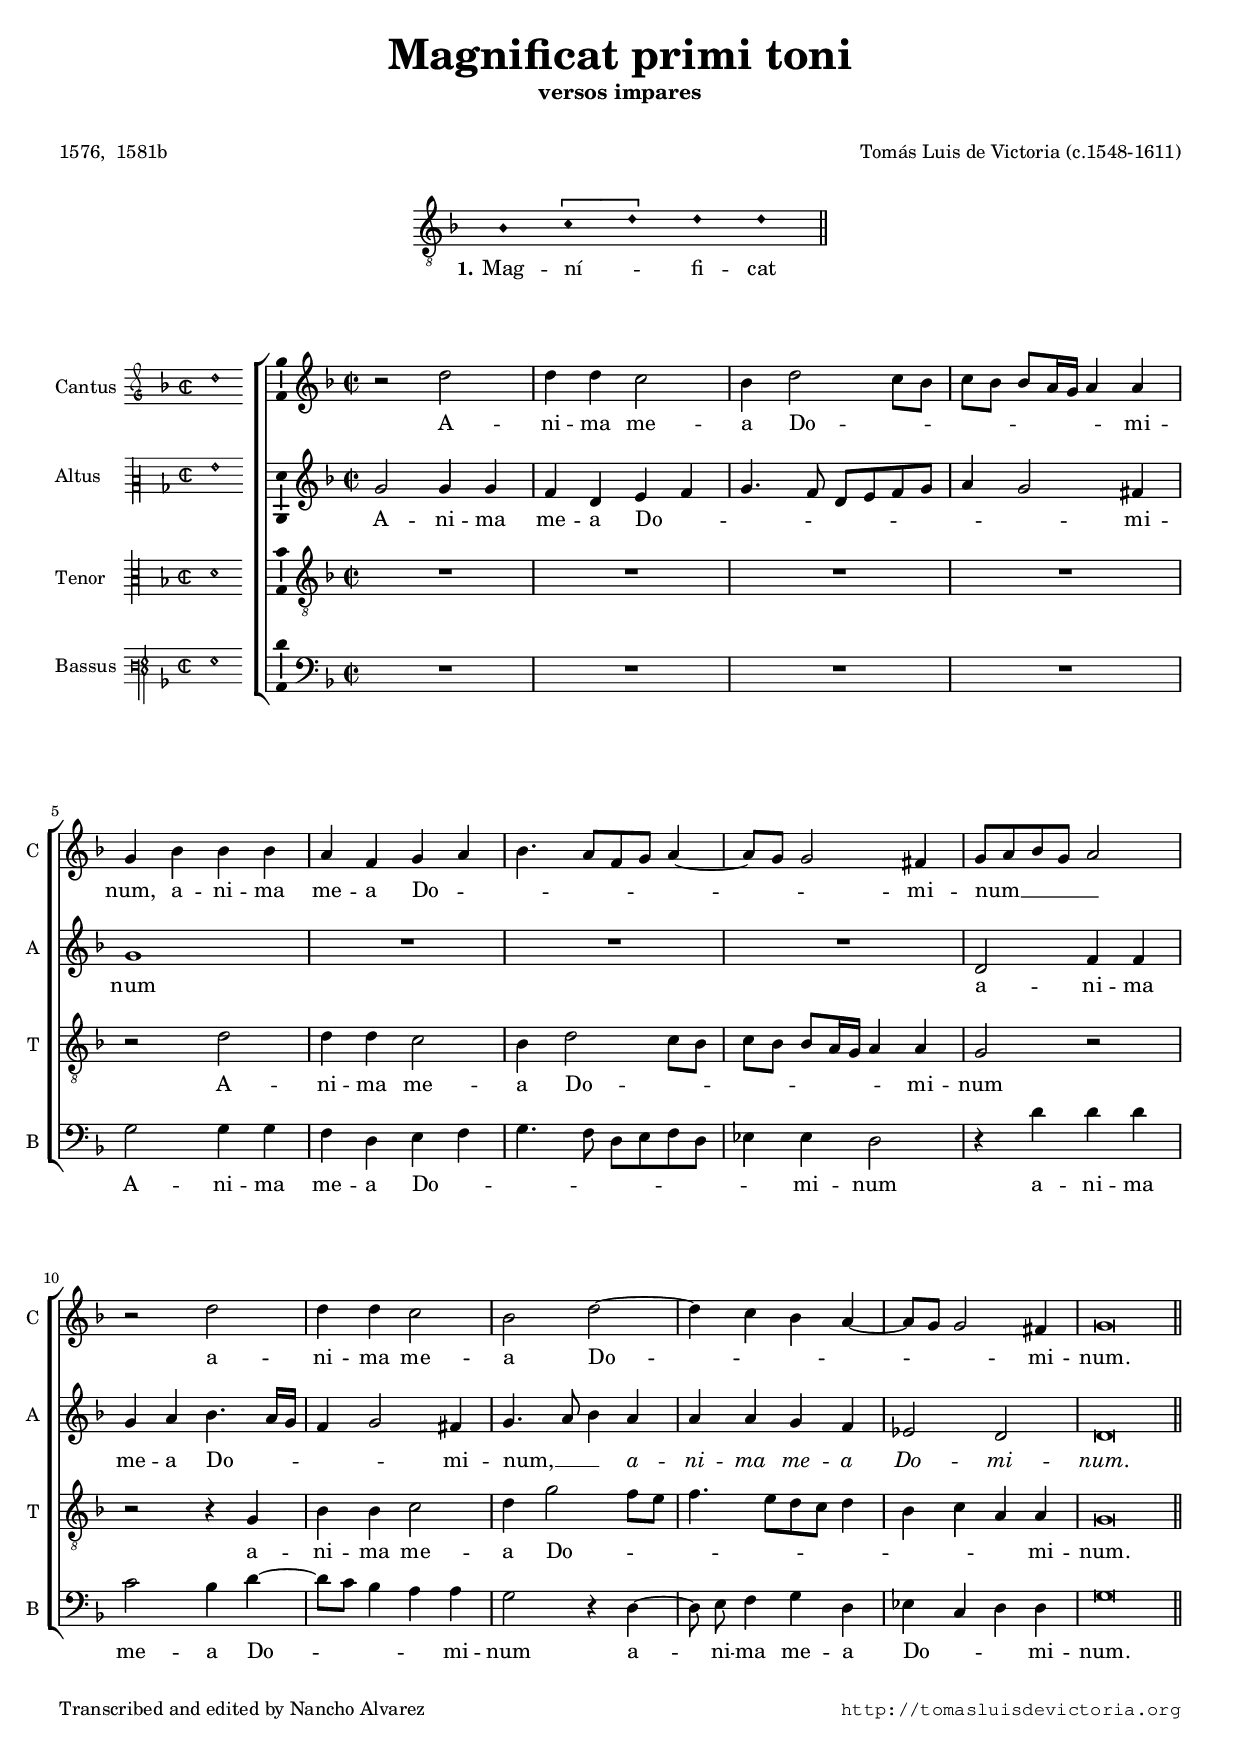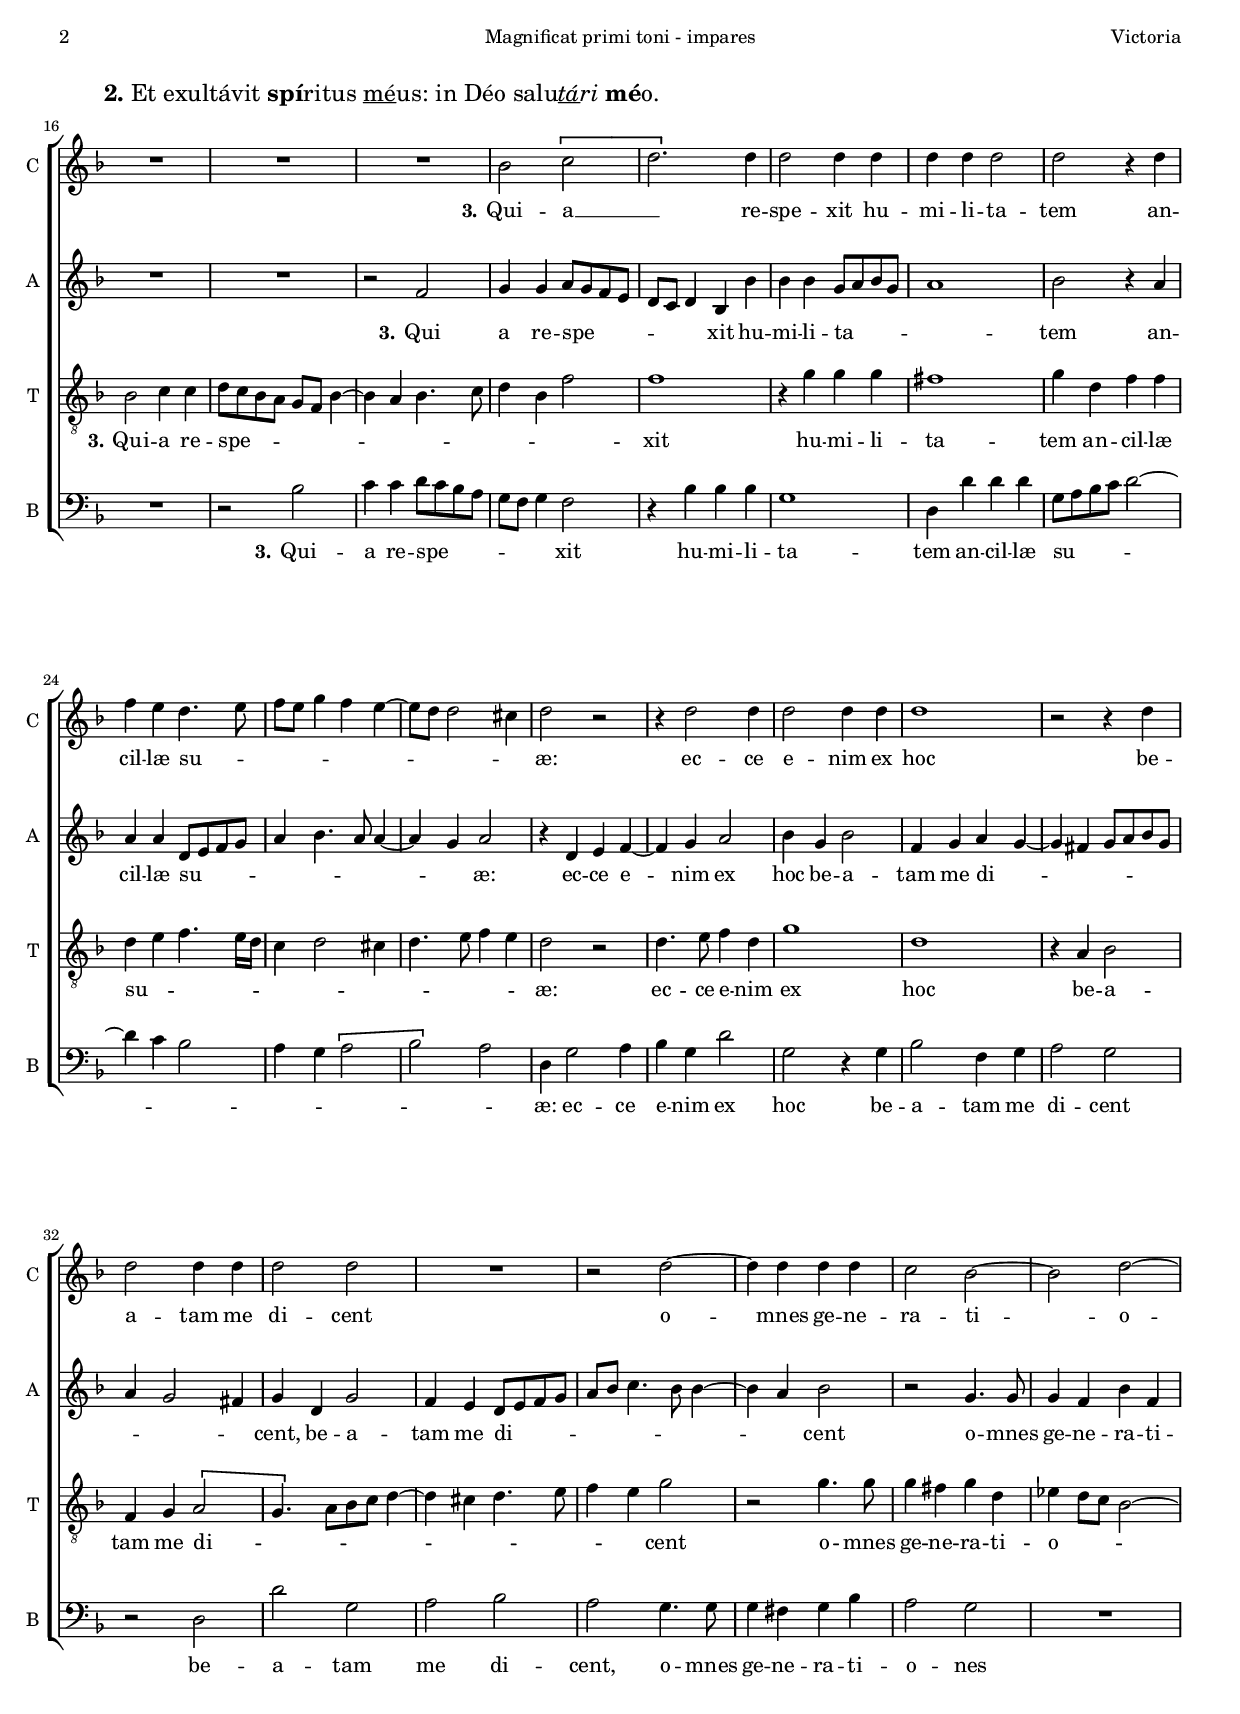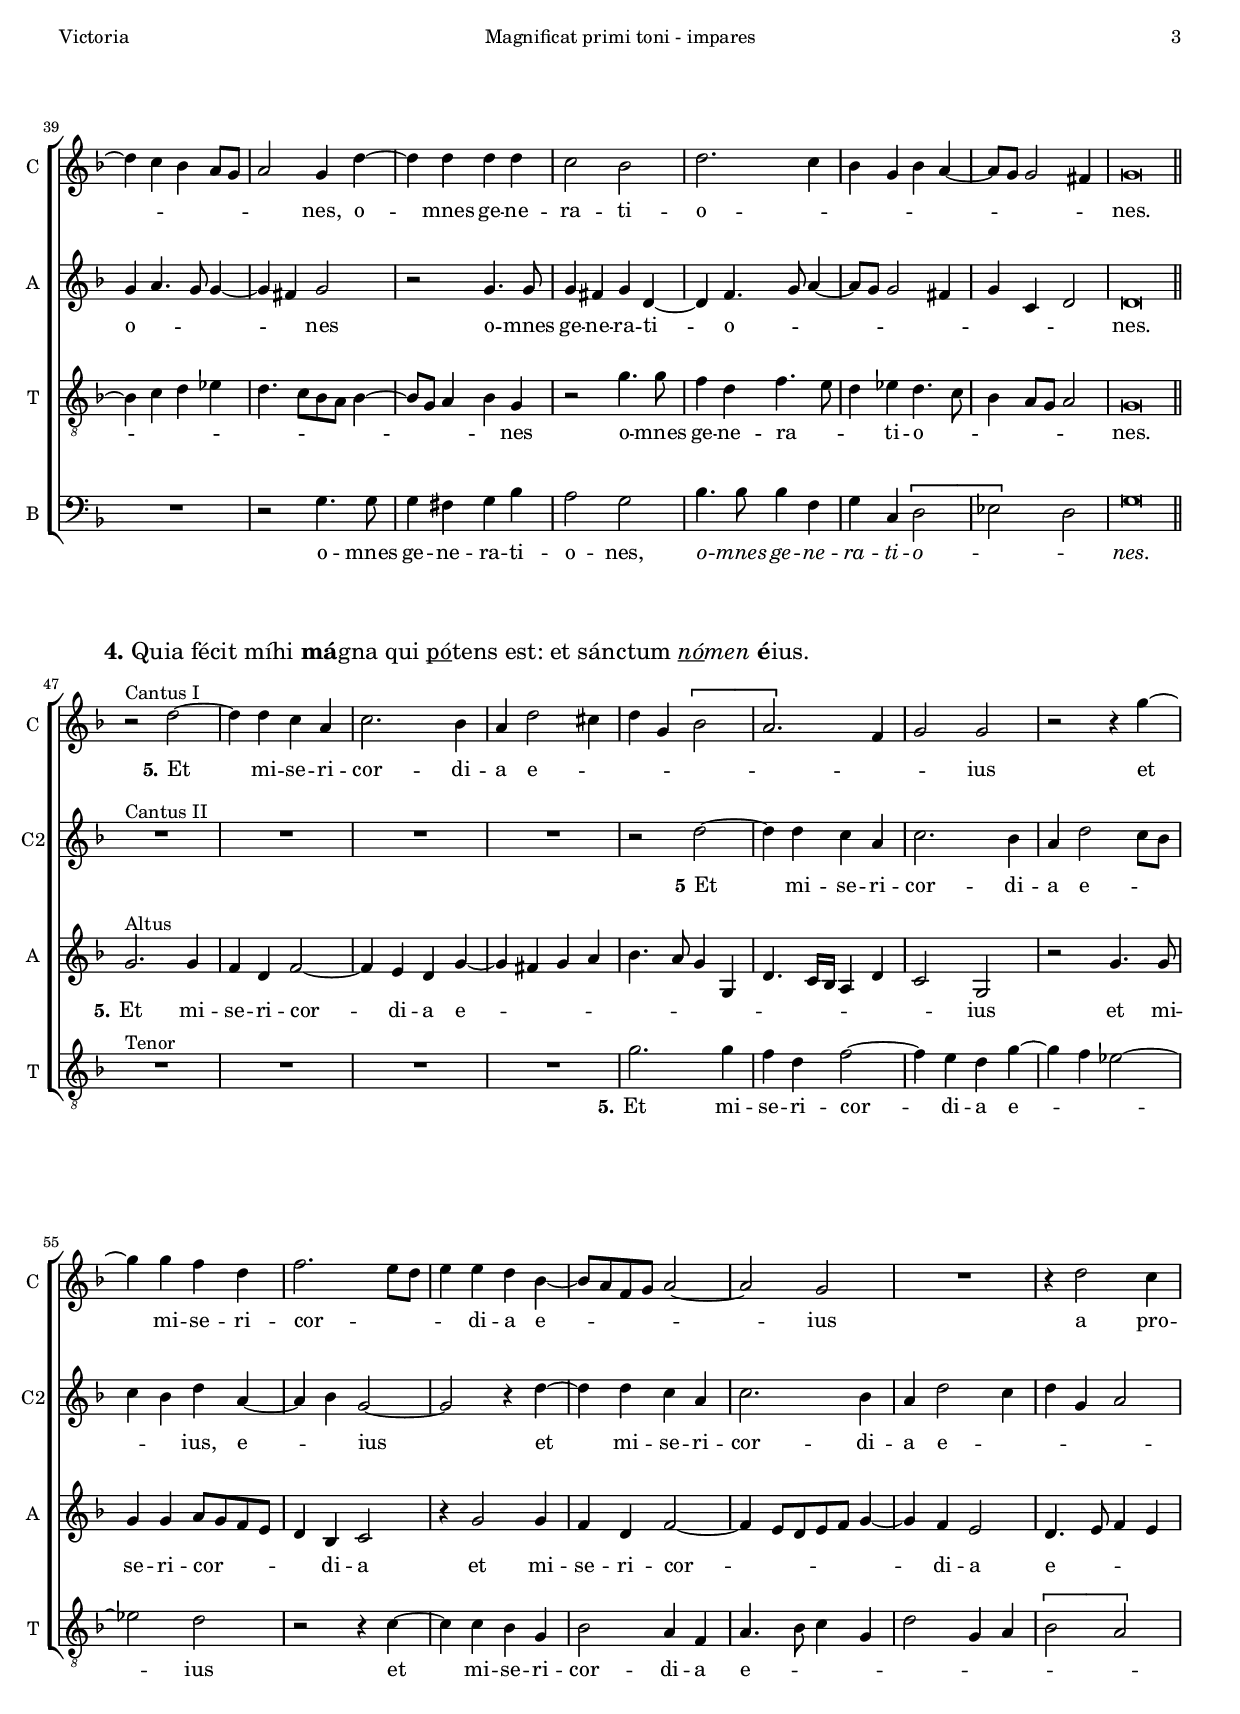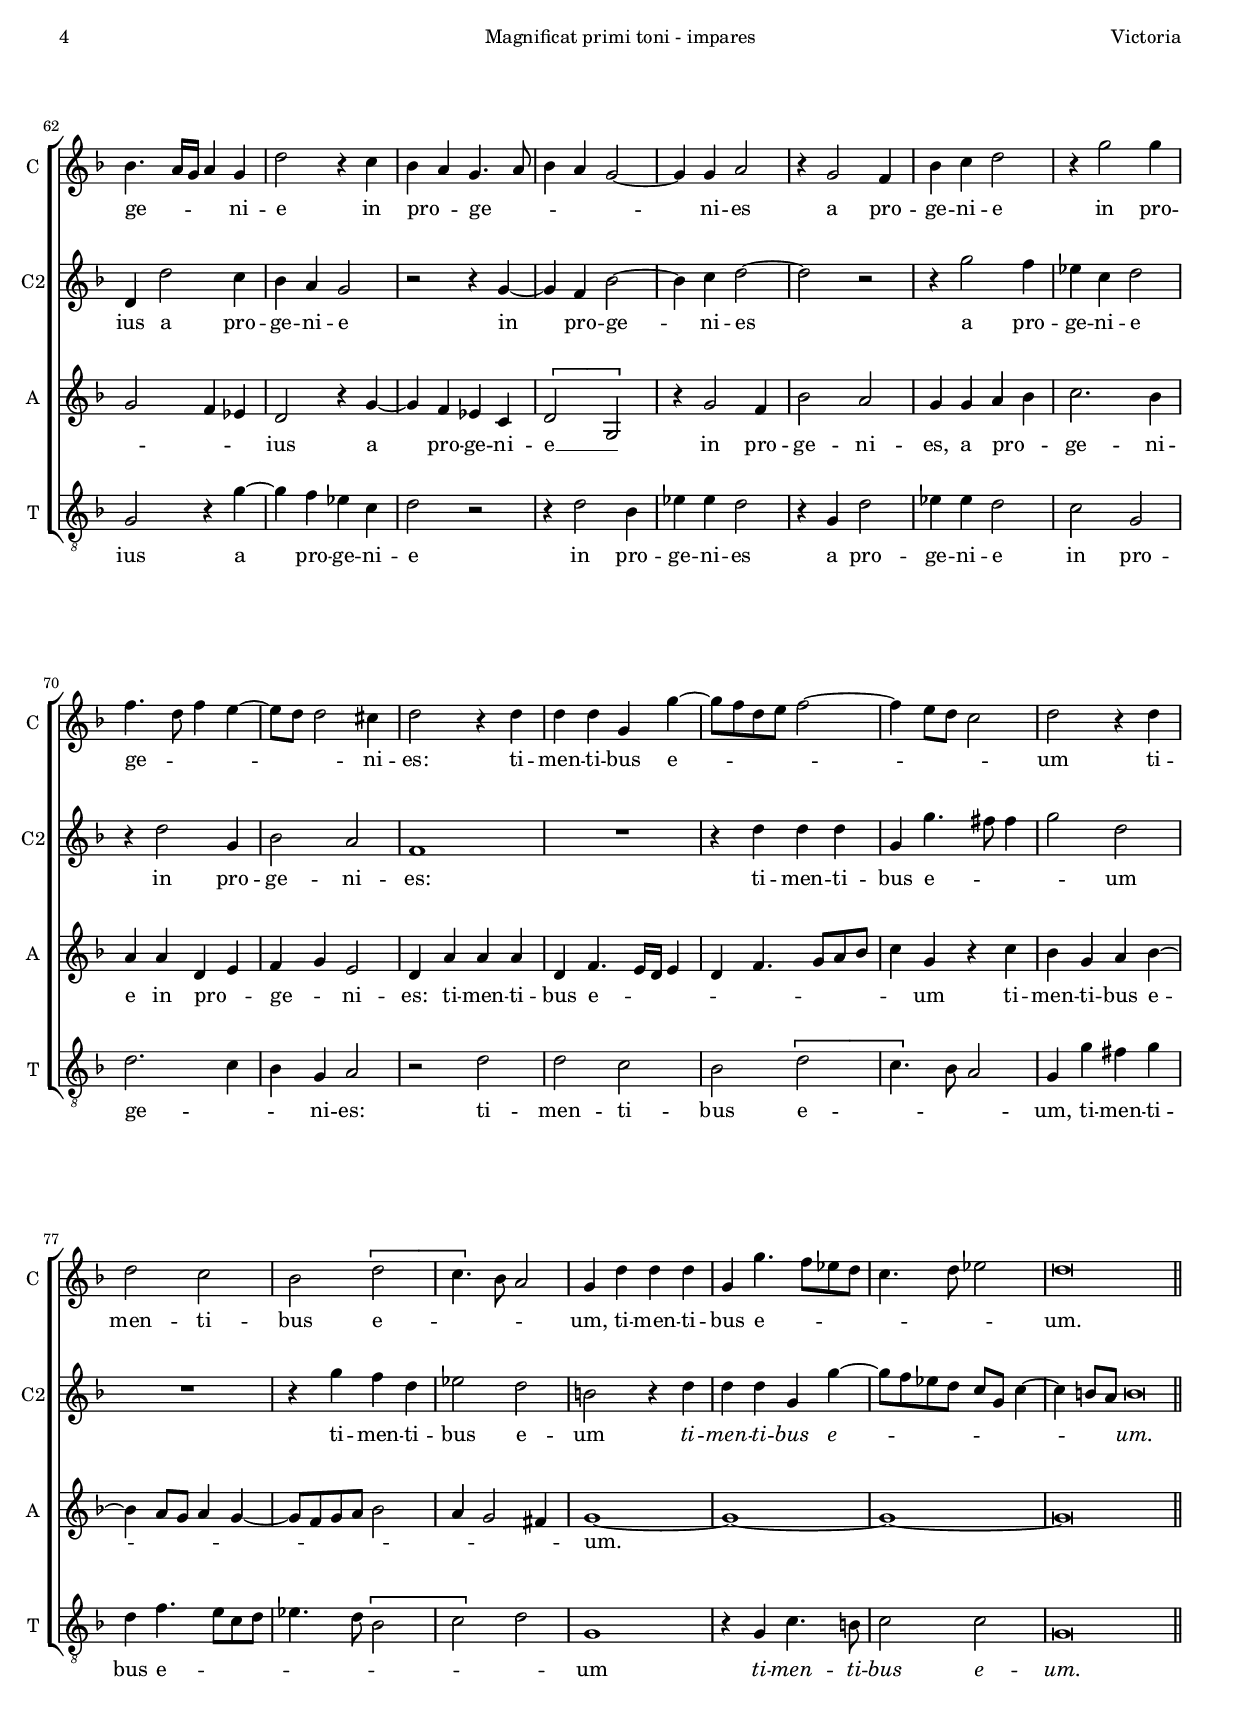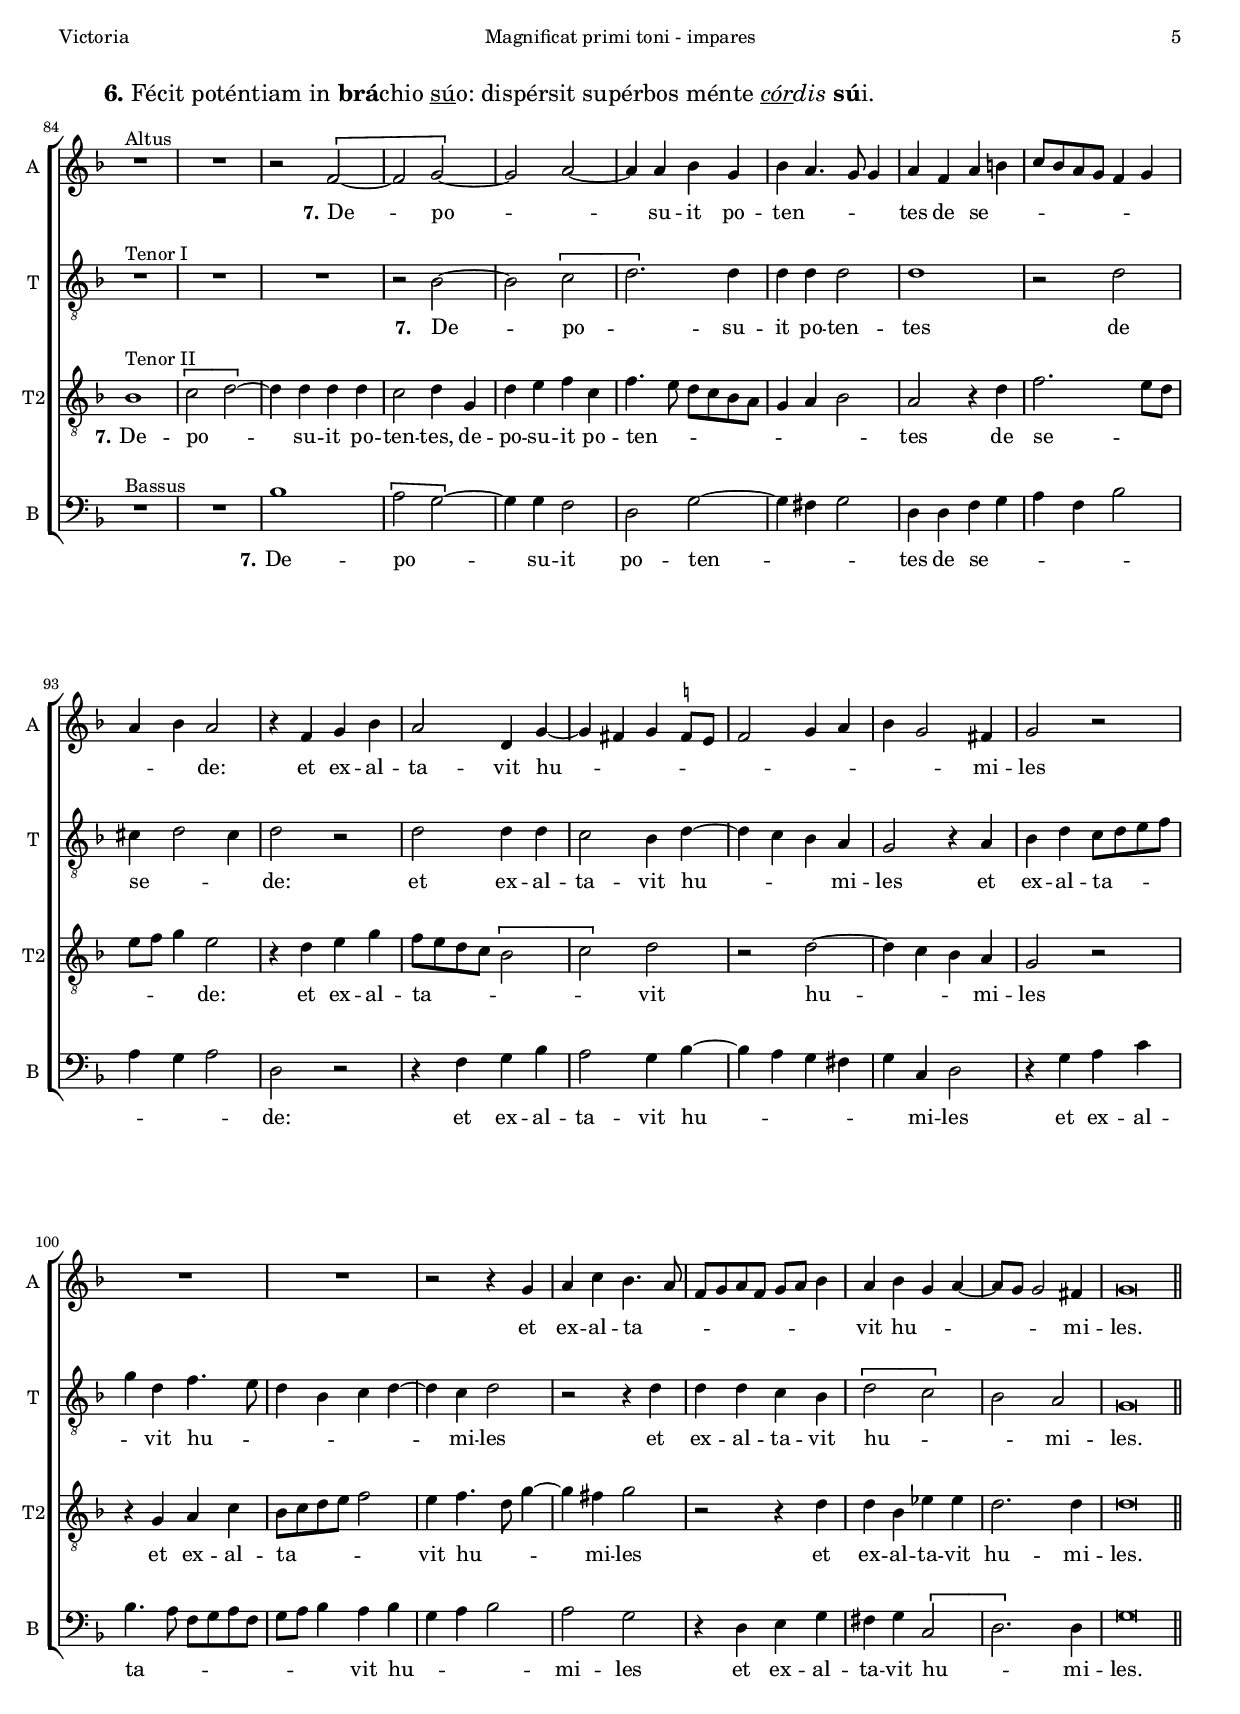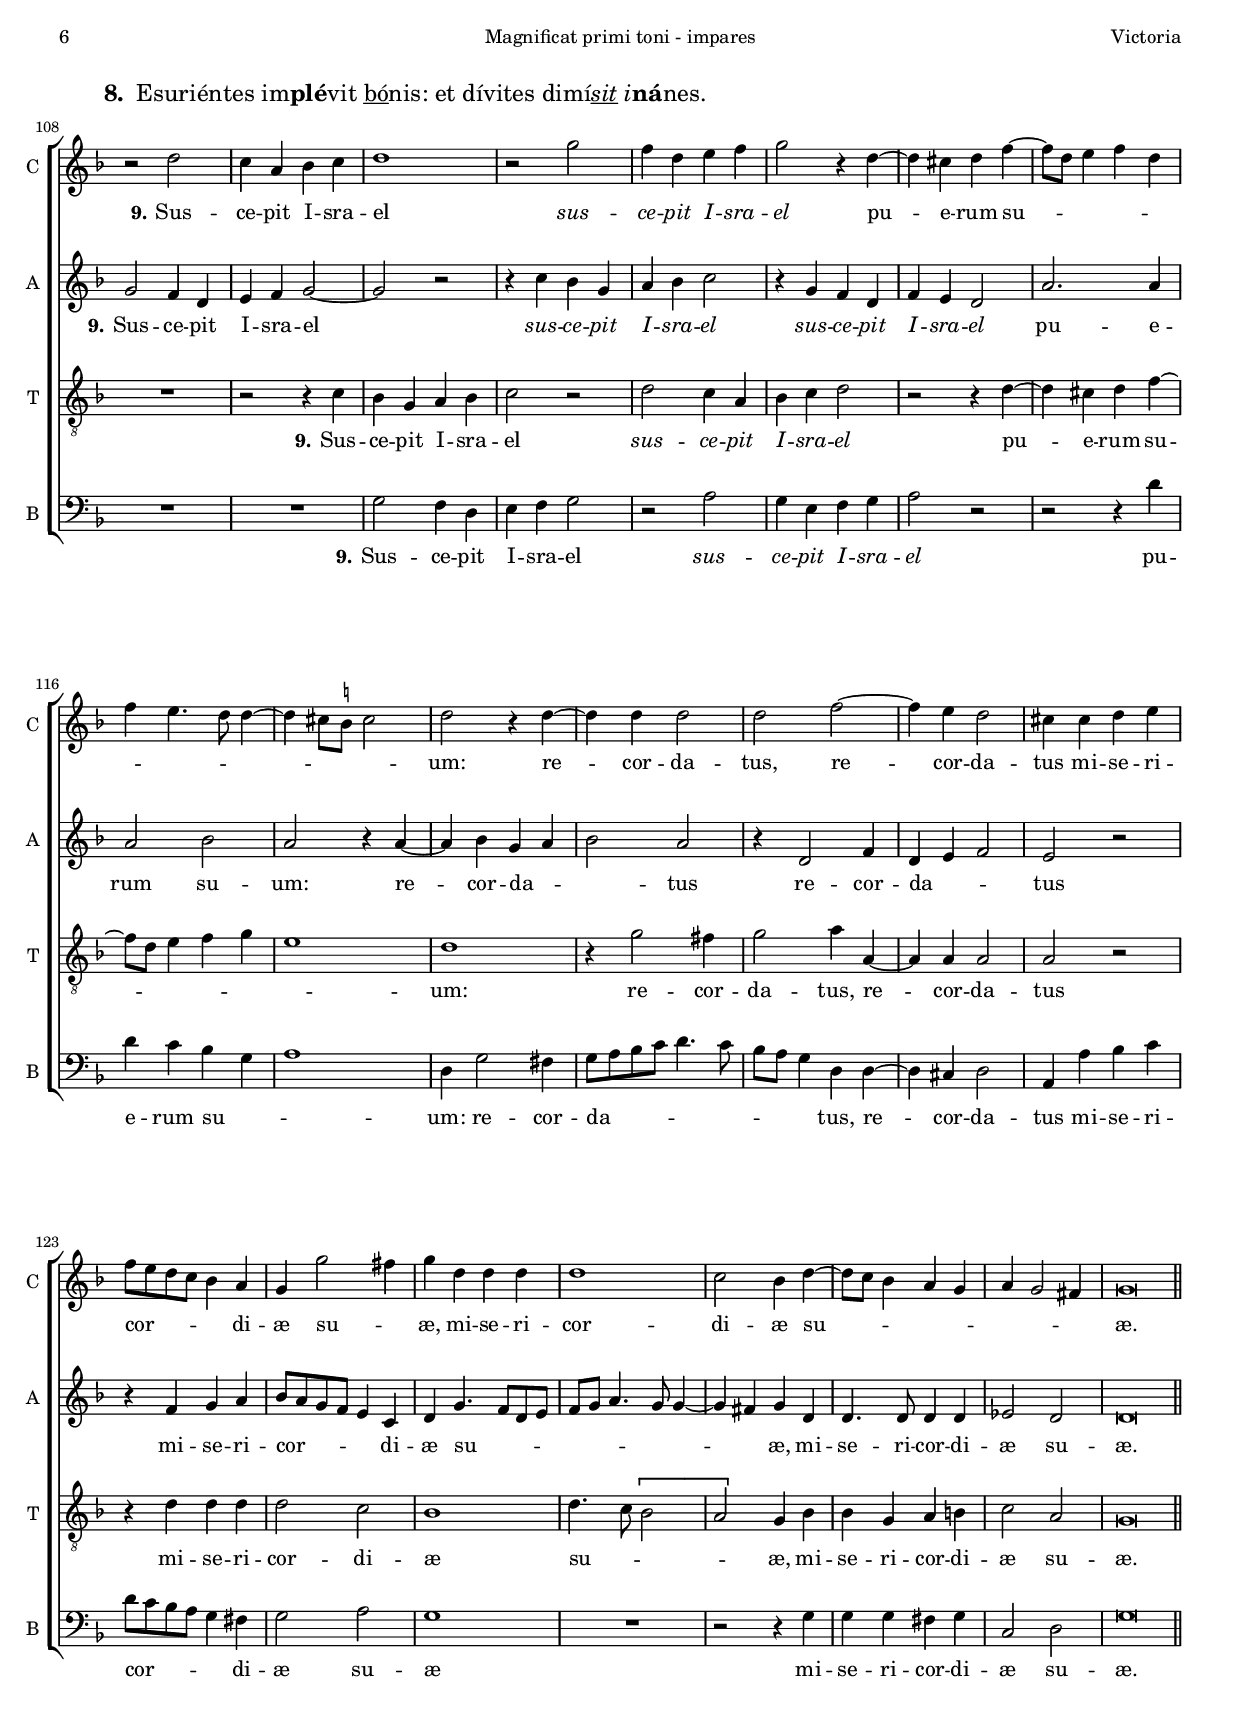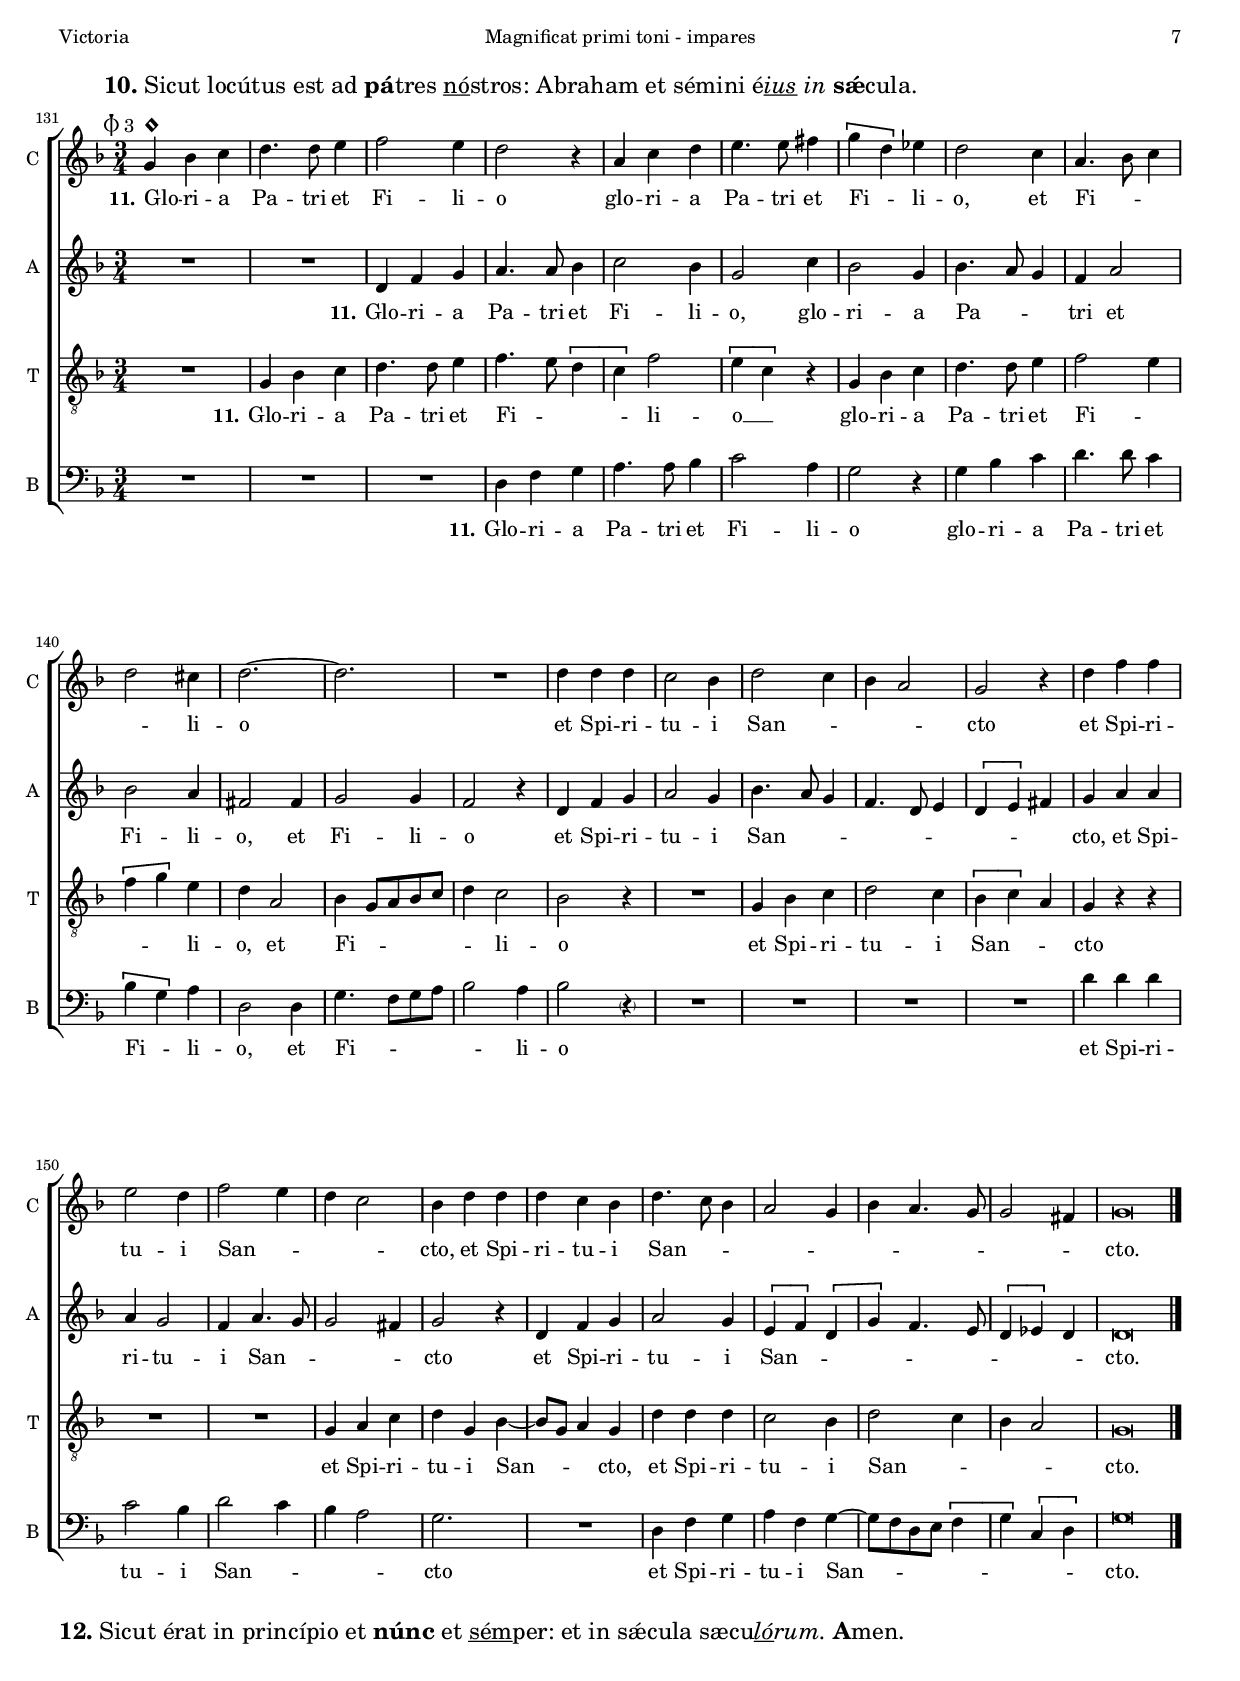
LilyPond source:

\version "2.22.0"

#(set-default-paper-size "a4")
#(set-global-staff-size 16.4)
#(ly:set-option 'point-and-click #f)
%mobile -s14.5 -i3.4 -m7

italicas=\override LyricText.font-shape = #'italic
rectas=\override LyricText.font-shape = #'upright
ss=\once \set suggestAccidentals = ##t
incipitwidth = 20
mtempo={\tempo 4 = 100}
mtempob={\tempo 4 = 50}
mtempoc={\tempo 4 = 150}
mt=#(define-music-function (offset) (number?) ; move lyric text
      #{ \once \override LyricText.X-offset = -$offset #})

htitle="Magnificat primi toni - impares"
hcomposer="Victoria"

\header {
	title=\markup{\fontsize #3 "Magnificat primi toni"}
	subtitle="versos impares"
	subsubtitle=\markup{\null \vspace #1 }
	composer="Tomás Luis de Victoria (c.1548-1611)"
        pdfauthor=\composer
	%opus="(-)"
	poet=\markup{"1576,  1581b"}
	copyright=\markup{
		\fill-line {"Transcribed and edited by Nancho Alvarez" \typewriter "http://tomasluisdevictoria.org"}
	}
%	tagline=""
}

\markup{\null \vspace #.4 }

\score {\transpose c c {
<<
         \new Voice = "canto" {
         	 %\set Staff.instrumentName=""
                 \override Staff.TimeSignature.transparent = ##t
                 \override Stem.transparent = ##t
                 \set Score.timing = ##f
                 \override NoteHead.style = #'neomensural         
                 \clef "G_8" 
                 \key d \minor
                 bes \[c' d'\] d' d'
                 \bar "||"
         }
         \new Lyrics \lyricsto "canto" { 
                \set stanza = "1." Mag -- ní -- _  fi -- cat 
         }
>>
        }%transpose

\layout {
        \override LigatureBracket.padding = #1
        line-width=13\cm 
        indent=6\cm
        ragged-right = ##f
		%tablet line-width=12\cm
		%tablet indent=4.5\cm
}
}

%tablet \pageBreak



global={
  \override Score.TimeSignature.break-visibility=#end-of-line-invisible
  \key f \major \time 2/2  \skip 1*15 \bar "||" \pageBreak
		\skip 1*31 \bar "||" \break
		\skip 1*37 \bar "||" \break 
		\skip 1*24 \bar "||" \break
		\skip 1*23 \bar "||" \time 3/4 \break
		\skip 1*3/4*29  \bar "|."
		%tablet \pageBreak

}

cantus={
	r2 d'' |
	d''4 d'' c''2 |
	bes'4 d''2 c''8 bes' |
	 c''[ bes']  bes'[ a'16 g'] a'4 a' |
%5
	g' bes' bes' bes' |
	a' f' g' a' |
	bes'4.  a'8[ f' g'] a'4 ~ |
	a'8 g' g'2 fis'4 |
	g'8 a' bes' g' a'2 |
%10
	r d'' |
	d''4 d'' c''2 |
	bes' d'' ~ |
	d''4 c'' bes' a' ~ |
	a'8 g' g'2 fis'4 | % en 1576 sin sostenido
%15
	g'\breve*1/2 |
	\override Score.RehearsalMark.self-alignment-X=#left
	\override Score.RehearsalMark.padding=#5
	\mark \markup{\concat {\bold "2." " Et exultávit " \bold "spí" "ritus " \underline "mé" "us: in Déo salu" \underline \italic "tá" \italic "ri " \bold "mé" "o."}}
	% bes c( d) d ... ees d c d: d d .. c bes d c bes a g
	R1*4/4 |
	R1*4/4 |
	R1*4/4 |
	bes'2 \[c'' |
%20
	d''2.\] d''4 |
	d''2 d''4 d'' |
	d'' d'' d''2 |
	d'' r4 d'' |
	f'' e'' d''4. e''8 |
%25
	f'' e'' g''4 f'' e'' ~ |
	e''8 d'' d''2 cis''4 |
	d''2 r |
	r4 d''2 d''4 |
	d''2 d''4 d'' |
%30
	d''1 |
	r2 r4 d'' |
	d''2 d''4 d'' |
	d''2 d'' |
	R1*4/4 |
%35
	r2 d'' ~ |
	d''4 d'' d'' d'' |
	c''2 bes' ~ |
	bes' d'' ~ |
	d''4 c'' bes' a'8 g' |
%40
	a'2 g'4 d'' ~ |
	d'' d'' d'' d'' |
	c''2 bes' |
	d''2. c''4 |
	bes' g' bes' a' ~ |
%45
	a'8 g' g'2 fis'4 | % natural en 1576
	g'\breve*1/2 |
	\mark \markup{\concat{\bold "4." " Quia fécit míhi " \bold "má" "gna qui " \underline "pó" "tens est: et sánctum " \underline \italic "nó" \italic "men " \bold "é" "ius."}}
        s4*0^\markup{"Cantus I"}
        r2 d'' ~ |
	d''4 d'' c'' a' |
	c''2. bes'4 |
%50
	a' d''2 cis''4 |
	d'' g' \[bes'2 |
	a'2.\] f'4 |
	g'2 g' |
	r r4 g'' ~ |
%55
	g'' g'' f'' d'' |
	f''2. e''8 d'' |
	e''4 e'' d'' bes' ~ |
	bes'8 a' f' g' a'2 ~ |
	a' g' |
%60
	R1*4/4 |
	r4 d''2 c''4 |
	bes'4. a'16 g' a'4 g' |
	d''2 r4 c'' |
	bes' a' g'4. a'8 |
%65
	bes'4 a' g'2 ~ |
	g'4 g' a'2 |
	r4 g'2 f'4 |
	bes' c'' d''2 |
	r4 g''2 g''4 |
%70
	f''4. d''8 f''4 e'' ~ |
	e''8 d'' d''2 cis''4 |
	d''2 r4 d'' |
	d'' d'' g' g'' ~ |
	g''8 f'' d'' e'' f''2 ~ |
%75
	f''4 e''8 d'' c''2 |
	d'' r4 d'' |
	d''2 c'' |
	bes' \[d'' |
	c''4.\] bes'8 a'2 |
%80
	g'4 d'' d'' d'' |
	g' g''4. f''8 ees'' d'' |
	c''4. d''8 ees''2 | % natural en 1576
	d''\breve*1/2 |
	R1*4/4 |
%85
	R1*4/4 |
	R1*4/4 |
	R1*4/4 |
	R1*4/4 |
	R1*4/4 |
%90
	R1*4/4 |
	R1*4/4 |
	R1*4/4 |
	R1*4/4 |
	R1*4/4 |
%95
	R1*4/4 |
	R1*4/4 |
	R1*4/4 |
	R1*4/4 |
	R1*4/4 |
%100
	R1*4/4 |
	R1*4/4 |
	R1*4/4 |
	R1*4/4 |
	R1*4/4 |
%105
	R1*4/4 |
	R1*4/4 |
	R1*4/4 |
	\mark \markup{\bold "8." \concat {" Esuriéntes im" \bold "plé" "vit " \underline "bó" "nis: et dívites dimí" \underline \italic "sit" \italic " i" \bold "ná" "nes."}}
	r2 d'' |
	c''4 a' bes' c'' |
%110
	d''1 |
	r2 g'' |
	f''4 d'' e'' f'' |
	g''2 r4 d'' ~ |
	d'' cis'' d'' f'' ~ |
%115
	f''8 d'' e''4 f'' d'' |
	f'' e''4. d''8 d''4 ~ |
	d'' cis''8 \ss b' cis''2 |
	d'' r4 d'' ~ |
	d'' d'' d''2 |
%120
	d'' f'' ~ |
	f''4 e'' d''2 |
	cis''4 cis'' d'' e'' | % \ss cis  el segundo do?
	f''8 e'' d'' c'' bes'4 a' |
	g' g''2 fis''4 |
%125
	g'' d'' d'' d'' |
	d''1 |
	c''2 bes'4 d'' ~ |
	d''8 c'' bes'4 a' g' |
	a' g'2 fis'4 |
%130
	g'\breve*1/2 |
	\once \override TextScript.X-offset = #-4.7
	\mark \markup{\concat {\bold "10." " Sicut locútus est ad " \bold "pá" "tres " \underline "nó" "stros: Abraham et sémini é" \underline \italic "ius" \italic " in " \bold "sǽ" "cula."}}
	s4*0^\markup{\musicglyph "timesig.mensural34" \raise #-.8 "3" \hspace #.6 \fontsize #4 \musicglyph "noteheads.s1neomensural"}
	% en 1581b 3/2
	\mtempoc
	g'4 bes' c'' |
	d''4. d''8 e''4 |
	f''2 e''4 |
	d''2 r4 |
%135
	a' c'' d'' |
	e''4. e''8 fis''4 | % natural en 1576
	\[g'' d''\] ees'' |
	d''2 c''4 |
	a'4. bes'8 c''4 |
%140
	d''2 cis''4 |
	d''2. ~ |
	d'' |
	R1*3/4 |
	d''4 d'' d'' |
%145
	c''2 bes'4 |
	d''2 c''4 |
	bes' a'2 | % ennegrecidas
	g' r4 |
	d'' f'' f'' |
%150
	e''2 d''4 |
	f''2 e''4 |
	d'' c''2 | % ennegrecidas
	bes'4 d'' d'' |
	d'' c'' bes' |
%155
	d''4. c''8 bes'4 |
	a'2 g'4 |
	bes' a'4. g'8 |
	g'2 fis'4 |
	\mtempo
	g'\breve*3/8
}

cantusdos={
	R1*4/4 |
	R1*4/4 |
	R1*4/4 |
	R1*4/4 |
%5
	R1*4/4 |
	R1*4/4 |
	R1*4/4 |
	R1*4/4 |
	R1*4/4 |
%10
	R1*4/4 |
	R1*4/4 |
	R1*4/4 |
	R1*4/4 |
	R1*4/4 |
%15
	R1*4/4 |
	R1*4/4 |
	R1*4/4 |
	R1*4/4 |
	R1*4/4 |
%20
	R1*4/4 |
	R1*4/4 |
	R1*4/4 |
	R1*4/4 |
	R1*4/4 |
%25
	R1*4/4 |
	R1*4/4 |
	R1*4/4 |
	R1*4/4 |
	R1*4/4 |
%30
	R1*4/4 |
	R1*4/4 |
	R1*4/4 |
	R1*4/4 |
	R1*4/4 |
%35
	R1*4/4 |
	R1*4/4 |
	R1*4/4 |
	R1*4/4 |
	R1*4/4 |
%40
	R1*4/4 |
	R1*4/4 |
	R1*4/4 |
	R1*4/4 |
	R1*4/4 |
%45
	R1*4/4 |
	R1*4/4 |
	s4*0^\markup{"Cantus II"}
	R1*4/4 |
	R1*4/4 |
	R1*4/4 |
%50
	R1*4/4 |
	r2 d'' ~ |
	d''4 d'' c'' a' |
	c''2. bes'4 |
	a' d''2 c''8 bes' |
%55
	c''4 bes' d'' a' ~ |
	a' bes' g'2 ~ |
	g' r4 d'' ~ |
	d'' d'' c'' a' |
	c''2. bes'4 |
%60
	a' d''2 c''4 |
	d'' g' a'2 |
	d'4 d''2 c''4 |
	bes' a' g'2 |
	r r4 g' ~ |
%65
	g' f' bes'2 ~ |
	bes'4 c'' d''2 ~ |
	d'' r |
	r4 g''2 f''4 |
	ees'' c'' d''2 |
%70
	r4 d''2 g'4 |
	bes'2 a' |
	f'1 |
	R1*4/4 |
	r4 d'' d'' d'' |
%75
	g' g''4. fis''8 fis''4 |
	g''2 d'' |
	R1*4/4 |
	r4 g'' f'' d'' |
	ees''2 d'' |
%80
	b' r4 d'' | % bemol en 1576
	d'' d'' g' g'' ~ |
	g''8 f'' ees'' d'' c'' g' c''4 ~ |
	c'' b'8 a' \mtempob b'\breve*1/4 |
	\mtempo
	R1*4/4 |
%85
	R1*4/4 |
	R1*4/4 |
	R1*4/4 |
	R1*4/4 |
	R1*4/4 |
%90
	R1*4/4 |
	R1*4/4 |
	R1*4/4 |
	R1*4/4 |
	R1*4/4 |
%95
	R1*4/4 |
	R1*4/4 |
	R1*4/4 |
	R1*4/4 |
	R1*4/4 |
%100
	R1*4/4 |
	R1*4/4 |
	R1*4/4 |
	R1*4/4 |
	R1*4/4 |
%105
	R1*4/4 |
	R1*4/4 |
	R1*4/4 |
	R1*4/4 |
	R1*4/4 |
%110
	R1*4/4 |
	R1*4/4 |
	R1*4/4 |
	R1*4/4 |
	R1*4/4 |
%115
	R1*4/4 |
	R1*4/4 |
	R1*4/4 |
	R1*4/4 |
	R1*4/4 |
%120
	R1*4/4 |
	R1*4/4 |
	R1*4/4 |
	R1*4/4 |
	R1*4/4 |
%125
	R1*4/4 |
	R1*4/4 |
	R1*4/4 |
	R1*4/4 |
	R1*4/4 |
%130
	R1*4/4 |
	R1*3/4 |
	R1*3/4 |
	R1*3/4 |
	R1*3/4 |
%135
	R1*3/4 |
	R1*3/4 |
	R1*3/4 |
	R1*3/4 |
	R1*3/4 |
%140
	R1*3/4 |
	R1*3/4 |
	R1*3/4 |
	R1*3/4 |
	R1*3/4 |
%145
	R1*3/4 |
	R1*3/4 |
	R1*3/4 |
	R1*3/4 |
	R1*3/4 |
%150
	R1*3/4 |
	R1*3/4 |
	R1*3/4 |
	R1*3/4 |
	R1*3/4 |
%155
	R1*3/4 |
	R1*3/4 |
	R1*3/4 |
	R1*3/4 |
	R1*3/4 
}

altus={
	g'2 g'4 g' |
	f' d' e' f' |
	g'4. f'8 d' e' f' g' |
	a'4 g'2 fis'4 |
%5
	g'1 |
	R1*4/4 |
	R1*4/4 |
	R1*4/4 |
	d'2 f'4 f' |
%10
	g' a' bes'4. a'16 g' |
	f'4 g'2 fis'4 |
	g'4. a'8 bes'4 a' |
	a' a' g' f' |
	ees'2 d' |
%15
	d'\breve*1/2 |
	R1*4/4 |
	R1*4/4 |
	r2 f' |
	g'4 g' a'8 g' f' e' |
%20
	d' c' d'4 bes bes' |
	bes' bes' g'8 a' bes' g' |
	a'1 |
	bes'2 r4 a' |
	a' a' d'8 e' f' g' |
%25
	a'4 bes'4. a'8 a'4 ~ |
	a' g' a'2 |
	r4 d' e' f' ~ |
	f' g' a'2 |
	bes'4 g' bes'2 |
%30
	f'4 g' a' g' ~ |
	g' fis' g'8 a' bes' g' |
	a'4 g'2 fis'4 |
	g' d' g'2 |
	f'4 e' d'8 e' f' g' |
%35
	a' bes' c''4. bes'8 bes'4 ~ |
	bes' a' bes'2 |
	r g'4. g'8 |
	g'4 f' bes' f' |
	g' a'4. g'8 g'4 ~ |
%40
	g' fis' g'2 |
	r g'4. g'8 |
	g'4 fis' g' d' ~ | % natural en 1576
	d' f'4. g'8 a'4 ~ |
	a'8 g' g'2 fis'4 | % natural en 1576
%45
	g' c' d'2 |
	d'\breve*1/2 |
	s4*0^\markup{"Altus"}
	g'2. g'4 |
	f' d' f'2 ~ |
	f'4 e' d' g' ~ |
%50
	g' fis' g' a' | % natural en 1576
	bes'4. a'8 g'4 g |
	d'4. c'16 bes a4 d' |
	c'2 g |
	r g'4. g'8 |
%55
	g'4 g' a'8 g' f' e' |
	d'4 bes c'2 |
	r4 g'2 g'4 |
	f' d' f'2 ~ |
	f'4  e'8[ d' e' f'] g'4 ~ |
%60
	g' f' e'2 |
	d'4. e'8 f'4 e' |
	g'2 f'4 ees' |
	d'2 r4 g' ~ |
	g' f' ees' c' |
%65
	\[d'2 g\] |
	r4 g'2 f'4 |
	bes'2 a' |
	g'4 g' a' bes' |
	c''2. bes'4 |
%70
	a' a' d' e' |
	f' g' e'2 |
	d'4 a' a' a' |
	d' f'4. e'16 d' e'4 |
	d' f'4. g'8 a' bes' |
%75
	c''4 g' r c'' |
	bes' g' a' bes' ~ |
	bes' a'8 g' a'4 g' ~ |
	g'8 f' g' a' bes'2 |
	a'4 g'2 fis'4 |
%80
	g'1 ~ |
	g' ~ |
	g' ~ |
	g'\breve*1/2 |
	\mark \markup {\concat {\bold "6." " Fécit poténtiam in " \bold "brá" "chio "\underline "sú" "o: dispérsit supérbos ménte " \underline \italic "cór" \italic "dis " \bold "sú" "i."}}
	s4*0^\markup{"Altus"}
	R1*4/4 |
%85
	R1*4/4 |
	r2 \[f' ~ |
	f' g' ~ \]
	g' a' ~ |
	a'4 a' bes' g' |
%90
	bes' a'4. g'8 g'4 |
	a' f' a' b' |
	c''8 bes' a' g' f'4 g' |
	a' bes' a'2 |
	r4 f' g' bes' |
%95
	a'2 d'4 g' ~ |
	g' fis' g' \ss f'8 e' |
	f'2 g'4 a' |
	bes' g'2 fis'4 |
	g'2 r |
%100
	R1*4/4 |
	R1*4/4 |
	r2 r4 g' |
	a' c'' bes'4. a'8 |
	f' g' a' f' g' a' bes'4 |
%105
	a' bes' g' a' ~ |
	a'8 g' g'2 fis'4 |
	g'\breve*1/2 |
	g'2 f'4 d' |
	e' f' g'2 ~ |
%110
	g' r |
	r4 c'' bes' g' |
	a' bes' c''2 |
	r4 g' f' d' |
	f' e' d'2 |
%115
	a'2. a'4 |
	a'2 bes' |
	a' r4 a' ~ |
	a' bes' g' a' |
	bes'2 a' |
%120
	r4 d'2 f'4 |
	d' e' f'2 |
	e' r |
	r4 f' g' a' |
	bes'8 a' g' f' e'4 c' |
%125
	d' g'4. f'8 d' e' |
	f' g' a'4. g'8 g'4 ~ |
	g' fis' g' d' |
	d'4. d'8 d'4 d' |
	ees'2 d' |
%130
	d'\breve*1/2 |
	R1*3/4 |
	R1*3/4 |
	d'4 f' g' |
	a'4. a'8 bes'4 |
%135
	c''2 bes'4 |
	g'2 c''4 |
	bes'2 g'4 |
	bes'4. a'8 g'4 |
	f' a'2 | % ennegrecido
%140
	bes' a'4 |
	fis'2 fis'4 |
	g'2 g'4 |
	f'2 r4 |
	d' f' g' |
%145
	a'2 g'4 |
	bes'4. a'8 g'4 |
	f'4. d'8 e'4 |
	\[d' e'\] fis' |
	g' a' a' |
%150
	a' g'2 |
	f'4 a'4. g'8 |
	g'2 fis'4 |
	g'2 r4 |
	d' f' g' |
%155
	a'2 g'4 |
	\[e' f'\] \[d' |
	g'\] f'4. e'8 |
	\[d'4 ees'\] d' |
	d'\breve*3/8
}

tenor={
	R1*4/4 |
	R1*4/4 |
	R1*4/4 |
	R1*4/4 |
%5
	r2 d' |
	d'4 d' c'2 |
	bes4 d'2 c'8 bes |
	 c'[ bes]  bes[ a16 g] a4 a |
	g2 r |
%10
	r r4 g |
	bes bes c'2 |
	d'4 g'2 f'8 e' |
	f'4.  e'8[ d' c'] d'4 |
	bes c' a a |
%15
	g\breve*1/2 |
	bes2 c'4 c' |
	d'8 c' bes a g f bes4 ~ |
	bes a bes4. c'8 |
	d'4 bes f'2 |
%20
	f'1 |
	r4 g' g' g' |
	fis'1 |
	g'4 d' f' f' |
	d' e' f'4. e'16 d' |
%25
	c'4 d'2 cis'4 |
	d'4. e'8 f'4 e' |
	d'2 r |
	d'4. e'8 f'4 d' |
	g'1 |
%30
	d' |
	r4 a bes2 |
	f4 g \[a2 |
	g4.\]  a8[ bes c'] d'4 ~ |
	d' cis' d'4. e'8 |
%35
	f'4 e' g'2 |
	r g'4. g'8 |
	g'4 fis' g' d' | % natural en 1576
	ees' d'8 c' bes2 ~ |
	bes4 c' d' ees' |
%40
	d'4.  c'8[ bes a] bes4 ~ |
	bes8 g a4 bes g |
	r2 g'4. g'8 |
	f'4 d' f'4. e'8 |
	d'4 ees' d'4. c'8 |
%45
	bes4 a8 g a2 |
	g\breve*1/2 |
        s4*0^\markup{"Tenor"}
	R1*4/4 |
	R1*4/4 |
	R1*4/4 |
%50
	R1*4/4 |
	g'2. g'4 |
	f' d' f'2 ~ |
	f'4 e' d' g' ~ |
	g' f' ees'2 ~ |
%55
	ees' d' |
	r r4 c' ~ |
	c' c' bes g |
	bes2 a4 f |
	a4. bes8 c'4 g |
%60
	d'2 g4 a |
	\[bes2 a\] |
	g r4 g' ~ |
	g' f' ees' c' |
	d'2 r |
%65
	r4 d'2 bes4 |
	ees' ees' d'2 |
	r4 g d'2 |
	ees'4 ees' d'2 |
	c' g |
%70
	d'2. c'4 |
	bes g a2 |
	r d' |
	d' c' |
	bes \[d' |
%75
	c'4.\] bes8 a2 |
	g4 g' fis' g' |
	d' f'4. e'8 c' d' |
	ees'4. d'8 \[bes2 |
	c'\] d' |
%80
	g1 |
	r4 g c'4. b8 |
	c'2 c' |
	g\breve*1/2 |
	s4*0^\markup{"Tenor I"}
	R1*4/4 |
%85
	R1*4/4 |
	R1*4/4 |
	r2 bes ~ |
	bes \[c' |
	d'2.\] d'4 |
%90
	d' d' d'2 |
	d'1 |
	r2 d' |
	cis'4 d'2 cis'4 |
	d'2 r |
%95
	d' d'4 d' |
	c'2 bes4 d' ~ |
	d' c' bes a |
	g2 r4 a |
	bes d' c'8 d' e' f' |
%100
	g'4 d' f'4. e'8 |
	d'4 bes c' d' ~ |
	d' c' d'2 |
	r r4 d' |
	d' d' c' bes |
%105
	\[d'2 c'\] |
	bes a |
	g\breve*1/2 |
	R1*4/4 |
	r2 r4 c' |
%110
	bes g a bes |
	c'2 r |
	d' c'4 a |
	bes c' d'2 |
	r r4 d' ~ |
%115
	d' cis' d' f' ~ |
	f'8 d' e'4 f' g' |
	e'1 |
	d' |
	r4 g'2 fis'4 |
%120
	g'2 a'4 a ~ |
	a a a2 |
	a r |
	r4 d' d' d' |
	d'2 c' |
%125
	bes1 |
	d'4. c'8 \[bes2 |
	a\] g4 bes |
	bes g a b | % bemol en 1576
	c'2 a |
%130
	g\breve*1/2 |
	R1*3/4 |
	g4 bes c' |
	d'4. d'8 e'4 |
	f'4. e'8 \[d'4 | % 2 compases ennegrecidos
%135
	c'\] f'2 |
	\[e'4 c'\] r |
	g bes c' |
	d'4. d'8 e'4 |
	f'2 e'4 |
%140
	\[f' g'\] e' |
	d' a2 |
	bes4 g8 a bes c' |
	d'4 c'2 |
	bes r4 | % ennegrecida
%145
	R1*3/4 |
	g4 bes c' |
	d'2 c'4 |
	\[bes c'\] a |
	g r r |
%150
	R1*3/4 |
	R1*3/4 |
	g4 a c' |
	d' g bes ~ |
	bes8 g a4 g |
%155
	d' d' d' |
	c'2 bes4 |
	d'2 c'4 |
	bes a2 | % ennegrecidas
	g\breve*3/8 
}

tenordos={
	R1*4/4 |
	R1*4/4 |
	R1*4/4 |
	R1*4/4 |
%5
	R1*4/4 |
	R1*4/4 |
	R1*4/4 |
	R1*4/4 |
	R1*4/4 |
%10
	R1*4/4 |
	R1*4/4 |
	R1*4/4 |
	R1*4/4 |
	R1*4/4 |
%15
	R1*4/4 |
	R1*4/4 |
	R1*4/4 |
	R1*4/4 |
	R1*4/4 |
%20
	R1*4/4 |
	R1*4/4 |
	R1*4/4 |
	R1*4/4 |
	R1*4/4 |
%25
	R1*4/4 |
	R1*4/4 |
	R1*4/4 |
	R1*4/4 |
	R1*4/4 |
%30
	R1*4/4 |
	R1*4/4 |
	R1*4/4 |
	R1*4/4 |
	R1*4/4 |
%35
	R1*4/4 |
	R1*4/4 |
	R1*4/4 |
	R1*4/4 |
	R1*4/4 |
%40
	R1*4/4 |
	R1*4/4 |
	R1*4/4 |
	R1*4/4 |
	R1*4/4 |
%45
	R1*4/4 |
	R1*4/4 |
	R1*4/4 |
	R1*4/4 |
	R1*4/4 |
%50
	R1*4/4 |
	R1*4/4 |
	R1*4/4 |
	R1*4/4 |
	R1*4/4 |
%55
	R1*4/4 |
	R1*4/4 |
	R1*4/4 |
	R1*4/4 |
	R1*4/4 |
%60
	R1*4/4 |
	R1*4/4 |
	R1*4/4 |
	R1*4/4 |
	R1*4/4 |
%65
	R1*4/4 |
	R1*4/4 |
	R1*4/4 |
	R1*4/4 |
	R1*4/4 |
%70
	R1*4/4 |
	R1*4/4 |
	R1*4/4 |
	R1*4/4 |
	R1*4/4 |
%75
	R1*4/4 |
	R1*4/4 |
	R1*4/4 |
	R1*4/4 |
	R1*4/4 |
%80
	R1*4/4 |
	R1*4/4 |
	R1*4/4 |
	R1*4/4 |
	s4*0^\markup{"Tenor II"}
	bes1 |
%85
	\[c'2 d' ~ \]
	d'4 d' d' d' |
	c'2 d'4 g |
	d' e' f' c' |
	f'4. e'8 d' c' bes a |
%90
	g4 a bes2 |
	a r4 d' |
	f'2. e'8 d' |
	e' f' g'4 e'2 |
	r4 d' e' g' |
%95
	f'8 e' d' c' \[bes2 |
	c'\] d' |
	r d' ~ |
	d'4 c' bes a |
	g2 r |
%100
	r4 g a c' |
	bes8 c' d' e' f'2 |
	e'4 f'4. d'8 g'4 ~ |
	g' fis' g'2 |
	r r4 d' |
%105
	d' bes ees' ees' |
	d'2. d'4 |
	d'\breve*1/2 |
	
	
	R1*4/4 |
	R1*4/4 |
%110
	R1*4/4 |
	R1*4/4 |
	R1*4/4 |
	R1*4/4 |
	R1*4/4 |
%115
	R1*4/4 |
	R1*4/4 |
	R1*4/4 |
	R1*4/4 |
	R1*4/4 |
%120
	R1*4/4 |
	R1*4/4 |
	R1*4/4 |
	R1*4/4 |
	R1*4/4 |
%125
	R1*4/4 |
	R1*4/4 |
	R1*4/4 |
	R1*4/4 |
	R1*4/4 |
%130
	R1*4/4 |
	R1*3/4 |
	R1*3/4 |
	R1*3/4 |
	R1*3/4 |
%135
	R1*3/4 |
	R1*3/4 |
	R1*3/4 |
	R1*3/4 |
	R1*3/4 |
%140
	R1*3/4 |
	R1*3/4 |
	R1*3/4 |
	R1*3/4 |
	R1*3/4 |
%145
	R1*3/4 |
	R1*3/4 |
	R1*3/4 |
	R1*3/4 |
	R1*3/4 |
%150
	R1*3/4 |
	R1*3/4 |
	R1*3/4 |
	R1*3/4 |
	R1*3/4 |
%155
	R1*3/4 |
	R1*3/4 |
	R1*3/4 |
	R1*3/4 |
	R1*3/4 
}

bassus={
	R1*4/4 |
	R1*4/4 |
	R1*4/4 |
	R1*4/4 |
%5
	g2 g4 g |
	f d e f |
	g4. f8 d e f d |
	ees4 ees d2 |
	r4 d' d' d' |
%10
	c'2 bes4 d' ~ |
	d'8 c' bes4 a a |
	g2 r4 d ~ |
	\set Staff.autoBeaming = ##f
	d8 e f4 g d |
	\set Staff.autoBeaming = ##t
	ees c d d |
%15
	g\breve*1/2 |
	R1*4/4 |
	r2 bes |
	c'4 c' d'8 c' bes a |
	g f g4 f2 |
%20
	r4 bes bes bes |
	g1 |
	d4 d' d' d' |
	g8 a bes c' d'2 ~ |
	d'4 c' bes2 |
%25
	a4 g \[a2 |
	bes\] a |
	d4 g2 a4 |
	bes g d'2 |
	g r4 g |
%30
	bes2 f4 g |
	a2 g |
	r d |
	d' g |
	a bes |
%35
	a g4. g8 |
	g4 fis g bes | % natural en 1576
	a2 g |
	R1*4/4 |
	R1*4/4 |
%40
	r2 g4. g8 |
	g4 fis g bes | % natural en 1576
	a2 g |
	bes4. bes8 bes4 f |
	g c \[d2 |
%45
	ees\] d |
	g\breve*1/2 |
	R1*4/4 |
	R1*4/4 |
	R1*4/4 |
%50
	R1*4/4 |
	R1*4/4 |
	R1*4/4 |
	R1*4/4 |
	R1*4/4 |
%55
	R1*4/4 |
	R1*4/4 |
	R1*4/4 |
	R1*4/4 |
	R1*4/4 |
%60
	R1*4/4 |
	R1*4/4 |
	R1*4/4 |
	R1*4/4 |
	R1*4/4 |
%65
	R1*4/4 |
	R1*4/4 |
	R1*4/4 |
	R1*4/4 |
	R1*4/4 |
%70
	R1*4/4 |
	R1*4/4 |
	R1*4/4 |
	R1*4/4 |
	R1*4/4 |
%75
	R1*4/4 |
	R1*4/4 |
	R1*4/4 |
	R1*4/4 |
	R1*4/4 |
%80
	R1*4/4 |
	R1*4/4 |
	R1*4/4 |
	R1*4/4 |
	s4*0^\markup{"Bassus"}
	R1*4/4 |
%85
	R1*4/4 |
	bes1 |
	\[a2 g ~ \]
	g4 g f2 |
	d g ~ |
%90
	g4 fis g2 |
	d4 d f g |
	a f bes2 |
	a4 g a2 |
	d r |
%95
	r4 f g bes |
	a2 g4 bes ~ |
	bes a g fis |
	g c d2 |
	r4 g a c' |
%100
	bes4. a8 f g a f |
	g a bes4 a bes |
	g a bes2 |
	a g |
	r4 d e g |
%105
	fis g \[c2 |
	d2.\] d4 |
	g\breve*1/2 |
	R1*4/4 |
	R1*4/4 |
%110
	g2 f4 d |
	e f g2 |
	r a |
	g4 e f g |
	a2 r |
%115
	r r4 d' |
	d' c' bes g |
	a1 |
	d4 g2 fis4 |
	g8 a bes c' d'4. c'8 |
%120
	bes a g4 d d ~ |
	d cis d2 |
	a,4 a bes c' |
	d'8 c' bes a g4 fis |
	g2 a |
%125
	g1 |
	R1*4/4 |
	r2 r4 g |
	g g fis g |
	c2 d |
%130
	g\breve*1/2 |
	R1*3/4 |
	R1*3/4 |
	R1*3/4 |
	d4 f g |
%135
	a4. a8 bes4 |
	c'2 a4 |
	g2 r4 |
	g bes c' |
	d'4. d'8 c'4 |
%140
	\[bes g\] a |
	d2 d4 |
	g4.  f8[ g a] |
	bes2 a4 |
	bes2 \parenthesize r4 | % bes2.
%145
	R1*3/4 |
	R1*3/4 |
	R1*3/4 |
	R1*3/4 |
	d'4 d' d' |
%150
	c'2 bes4 |
	d'2 c'4 |
	bes a2 | % ennegrecidas
	g2. |
	R1*3/4 |
%155
	d4 f g |
	a f g ~ |
	g8 f d e \[f4 |
	g\] \[c d\] |
	g\breve*3/8
}

% en 1581b hay muchos mas signos de repeticion de texto
textocantus=\lyricmode{
A -- ni -- ma me -- a Do -- _ _ _ _ _ _ _ _ mi -- num,
a -- ni -- ma me -- a Do -- _ _ _ _ _ _ _ _ _ mi -- num __ _ _ _ _ 
a -- ni -- ma me -- a Do -- _ _ _ _ _ _ _ mi -- num.
\set stanza = "3."
Qui -- a __ _ re -- spe -- xit hu -- mi -- li -- ta -- tem
an -- cil -- læ su -- _ _ _ _ _ _ _ _ _ _ æ:
ec -- ce e -- nim ex hoc 
be -- a -- tam me di -- cent
o -- _ mnes ge -- ne -- ra -- ti -- _ o -- _ _ _ _ _ _ nes,
o -- _ mnes ge -- ne -- ra -- ti -- o -- _ _ _ _ _ _ _ _ _ nes.
\set stanza = "5."
Et _ mi -- se -- ri -- cor -- di -- a e -- _ _ _ _ _ _ _ ius
et _ mi -- se -- ri -- cor -- _ _ _ di -- a e -- _ _ _ _ _ _ ius
a pro -- ge -- _ _ _ ni -- e 
in pro -- _ ge -- _ _ _ _ _ ni -- es
a pro -- ge -- ni -- e in pro -- ge -- _ _ _ _ _ _ ni -- es:
ti -- men -- ti -- bus e -- _ _ _ _ _ _ _ _ _ um
ti -- men -- ti -- bus e -- _ _ _ um,
ti -- men -- ti -- bus e -- _ _ _ _ _ _ um. % italicas en 1576
\set stanza = "9."
Sus -- ce -- pit I -- sra -- el
\italicas sus -- ce -- pit I -- sra -- el \rectas
pu -- _ e -- rum su -- _ _ _ _ _ _ _ _ _ _ _ _ _ um:
re -- _ cor -- da -- tus,
re -- _ cor -- da -- tus mi -- se -- ri -- cor -- _ _ _ _ di -- æ su -- _ æ,
mi -- se -- ri -- cor -- di -- æ su -- _ _ _ _ _ _ _ _ æ.
\set stanza = "11."
\mt #0 Glo -- ri -- a Pa -- tri
et Fi -- li -- o
glo -- ri -- a Pa -- tri et Fi -- _ li -- o, % ij en 1576
et Fi -- _ _ _ li -- o _
et Spi -- ri -- tu -- i \mt #.5 San -- _ _ _ cto
et Spi -- ri -- tu -- i San -- _ _ _ cto,
et Spi -- ri -- tu -- i \mt #.5 San -- _ _ _ _ _ _ _ _ _ cto.
}

textocantusdos=\lyricmode{
\set stanza = "5"
Et _ mi -- se -- ri -- cor -- di -- a e -- _ _ _ _
ius, e -- _ _ % solo en 1581b
ius _
et _ mi -- se -- ri -- cor -- di -- a e -- _ _ _ _ ius
a pro -- ge -- ni -- e
in _ pro -- ge -- _ ni -- es _
a pro -- ge -- ni -- e in pro -- ge -- ni -- es:
ti -- men -- ti -- bus e -- _ _ _ um
ti -- men -- ti -- bus e -- um
\italicas ti -- men -- ti -- bus e -- _ _ _ _ _ _ _ _ _ _ um. \rectas
}

textoaltus=\lyricmode{
A -- ni -- ma me -- a Do -- _ _ _ _ _ _ _ _ _ mi -- num
a -- ni -- ma me -- a Do -- _ _ _ _ mi -- num, __ _ _ 
\italicas a -- ni -- ma me -- a Do -- mi -- num. \rectas
\set stanza = "3."
Qui a re -- spe -- _ _ _ _ _ _ xit hu -- mi -- li -- ta -- _ _ _ _ tem
an -- cil -- læ su -- _ _ _ _ _ _ _ _ _ æ:
ec -- ce e -- _ nim ex hoc be -- a -- tam me di -- _ _ _ _ _ _ _ _ _ _ cent,
be -- a -- tam me di -- _ _ _ _ _ _ _ _ _ _ cent
o -- mnes ge -- ne -- ra -- ti -- o -- _ _ _ _ _ nes
o -- mnes ge -- ne -- ra -- ti -- _ o -- _ _ _ _ _ _ _ _ _ nes.
\set stanza = "5."
Et mi -- se -- ri -- cor -- _ di -- a e -- _ _ _ _ _ _ _ _ _ _ _ _ _ _ ius
et mi -- se -- ri -- cor -- _ _ _ _ di -- a
et mi -- se -- ri -- cor -- _ _ _ _ _ _ _ di -- a
e -- _ _ _ _ _ _ ius
a _ pro -- ge -- ni -- e __ _ 
in pro -- ge -- ni -- es,
a pro -- _ ge -- ni -- e in pro -- _ ge -- _ ni -- es:
ti -- men -- ti -- bus e -- _ _ _ _ _ _ _ _ _ um
ti -- men -- ti -- bus e -- _ _ _ _ _ _ _ _ _ _ _ _ _ um. _ _ _ 
\set stanza = "7."
De -- _ po -- _ _ _ su -- it po -- \mt #.5 ten -- _ _ _ tes
de se -- _ _ _ _ _ _ _ _ _ de: 
et ex -- al -- ta -- vit hu -- _ _ _ _ _ _ _ _ _ _ mi -- les
et ex -- al -- ta -- _ _ _ _ _ _ _ _ vit \mt #.2 hu -- _ _ _ _ _ mi -- les.
\set stanza = "9."
Sus -- ce -- pit I -- sra -- el _
\italicas sus -- ce -- pit I -- sra -- el
sus -- ce -- pit I -- sra -- el \rectas
pu -- e -- rum su -- um:
re -- _ cor -- da -- _ _ tus
re -- cor -- da -- _ _ tus
mi -- se -- ri -- cor -- _ _ _ _ di -- æ su -- _ _ _ _ _ _ _ _ _ _ æ,
mi -- se -- ri -- cor -- di -- æ su -- æ.
\set stanza = "11."
Glo -- ri -- a Pa -- tri
et Fi -- li -- o,
glo -- ri -- a Pa -- _ _ tri
et Fi -- li -- o,
et Fi -- li -- o
et Spi -- ri -- tu -- i \mt #.5 San -- _ _ _ _ _ _ _ _ cto,
et Spi -- ri -- tu -- i 
\mt #.5 San -- _ _ _ cto
et Spi -- ri -- tu -- i \mt #.5 San -- _ _ _ _ _ _ _ _ cto. % descolocado en 1576
}

textotenor=\lyricmode{
A -- ni -- ma me -- a Do -- _ _ _ _ _ _ _ _ mi -- num
a -- ni -- ma me -- a Do -- _ _ _ _ _ _ _ _ _ _ mi -- num.
\set stanza = "3."
Qui -- a re -- spe -- _ _ _ _ _ _ _ _ _ _ _ _ _ xit
hu -- mi -- li -- ta -- tem
an -- cil -- læ su -- _ _ _ _ _ _ _ _ _ _ _ æ:
ec -- ce e -- nim ex hoc 
be -- a -- tam me di -- _ _ _ _ _ _ _ _ _ _ _ cent
o -- mnes ge -- ne -- ra -- ti -- o -- _ _ _ _ _ _ _ _ _ _ _ _ _ _ _ _ nes
o -- mnes ge -- ne -- ra -- _ _ ti -- o -- _ _ _ _ _ nes.
\set stanza = "5."
Et mi -- se -- ri -- cor -- _ di -- a e -- _ _ _ _ ius
et _ mi -- se -- ri -- cor -- di -- a e -- _ _ _ _ _ _ _ _ ius
a _ pro -- ge -- ni -- e
in pro -- ge -- ni -- es
a pro -- ge -- ni -- e in pro -- ge -- _ _ ni -- es:
ti -- men -- ti -- bus e -- _ _ _ um,
ti -- men -- ti -- bus e -- _ _ _ _ _ _ _ _ um
\italicas ti -- men -- ti -- bus e -- um. \rectas
\set stanza = "7."
De -- _ po -- _ su -- it
po -- ten -- tes
de se -- _ _ de:
et ex -- al -- ta -- vit hu -- _ _ _ mi -- les
et ex -- al -- ta -- _ _ _ _ vit hu -- _ _ _ _ _ _ mi -- les
et ex -- al -- ta -- vit hu -- _ _ mi -- les.
\set stanza = "9."
Sus -- ce -- pit I -- sra -- el
\italicas sus -- ce -- pit I -- sra -- el \rectas
pu -- _ e -- rum \mt #.5 su -- _ _ _ _ _ _ um:
re -- cor -- da -- tus,
re -- _ cor -- da -- tus % ij en 1565
mi -- se -- ri -- cor -- di -- æ
su -- _ _ _ æ,
mi -- se -- ri -- cor -- di -- æ su -- æ.
\set stanza = "11."
Glo -- ri -- a Pa -- tri
et Fi -- _ _ _ li -- o __ _
glo -- ri -- a Pa -- tri
et Fi -- _ _ _ li -- o,
et Fi -- _ _ _ _ _ li -- o
et Spi -- ri -- tu -- i \mt #.5 San -- _ _ cto
et Spi -- ri -- tu -- i San -- _ _ _ cto,
et Spi -- ri -- tu -- i San -- _ _ _ cto. % ij en 1576
}

textotenordos=\lyricmode{
\set stanza = "7."
De -- po -- _ _ su -- it po -- ten -- tes,
de -- po -- su -- it po -- ten -- _ _ _ _ _ _ _ _ tes
de se -- _ _ _ _ _ de:
et ex -- al -- ta -- _ _ _ _ _ vit
hu -- _ _ _ mi -- les
et ex -- al -- ta -- _ _ _ _ vit
hu -- _ _ _ mi -- les
et ex -- al -- ta -- vit hu -- mi -- les.

}

textobassus=\lyricmode{
A -- ni -- ma me -- a Do -- _ _ _ _ _ _ _ _ mi -- num
a -- ni -- ma me -- a Do -- _ _ _ _ mi -- num
a -- _ ni -- ma me -- a Do -- _ _ mi -- num.
\set stanza = "3."
Qui -- a re -- spe -- _ _ _ _ _ _ xit
hu -- mi -- li -- ta -- tem
an -- cil -- læ su -- _ _ _ _ _ _ _ _ _ _ _ _ æ:
ec -- ce e -- nim ex hoc
be -- a -- tam me di -- cent
be -- a -- tam me di -- cent,
o -- mnes ge -- ne -- ra -- ti -- o -- nes
o -- mnes ge -- ne -- ra -- ti -- o -- nes,
\italicas o -- mnes ge -- ne -- ra -- ti -- o -- _ _ nes. \rectas
\set stanza = "7."
De -- po -- _ _ su -- it po -- ten -- _ _ _ tes
de se -- _ _ _ _ _ _ _ de:
et ex -- al -- ta -- vit hu -- _ _ _ _ _ mi -- les
et ex -- al -- ta -- _ _ _ _ _ _ _ _ vit hu -- _ _ _ mi -- les
et ex -- al -- ta -- vit hu -- _ mi -- les.
\set stanza = "9."
Sus -- ce -- pit I -- sra -- el
\italicas sus -- ce -- pit I -- sra -- el \rectas
pu -- e -- rum su -- _ _ um:
re -- cor -- da -- _ _ _ _ _ _ _ _ tus,
re -- _ cor -- da -- tus mi -- se -- ri -- cor -- _ _ _ _ di -- æ su -- æ
mi -- se -- ri -- cor -- di -- æ su -- æ.
\set stanza = "11."
Glo -- ri -- a Pa -- tri
et Fi -- li -- o
glo -- ri -- a Pa -- tri 
et Fi -- _ li -- o,
et Fi -- _ _ _ _ li -- o
et Spi -- ri -- tu -- i \mt #.5 San -- _ _ _ cto
et Spi -- ri -- tu -- i San -- _ _ _ _ _ _ _ _ cto.
}


incipitcantus=\markup{
	\score{
		{ 
		\set Staff.instrumentName="Cantus "
		\override NoteHead.style = #'neomensural
		\override Staff.TimeSignature.style = #'neomensural
		\cadenzaOn 
		\clef "petrucci-g"
		\key f \major
		\time 2/2
                d''1
		} 

	\layout { line-width=\incipitwidth indent = 0 }
	}
}

incipitaltus=\markup{
	\score{
		{ 
		\set Staff.instrumentName="Altus    "
		\override NoteHead.style = #'neomensural 
		\override Staff.TimeSignature.style = #'neomensural
		\cadenzaOn 
		\clef "petrucci-c2"
		\key f \major
		\time 2/2
                g'1
		} 
	\layout { line-width=\incipitwidth indent = 0 }
	}
}


incipittenor=\markup{
	\score{
		{ 
		\set Staff.instrumentName="Tenor   "
		\override NoteHead.style = #'neomensural 
		\override Staff.TimeSignature.style = #'neomensural
		\cadenzaOn 
		\clef "petrucci-c3"
		\key f \major
		\time 2/2
                d'1
		} 
	\layout { line-width=\incipitwidth indent=0 }
	}
}

incipitbassus=\markup{
	\score{
		{ 
		\set Staff.instrumentName="Bassus "
		\override NoteHead.style = #'neomensural
		\override Staff.TimeSignature.style = #'neomensural
		\cadenzaOn 
		\clef "petrucci-f3"
		\key f \major
		\time 2/2
                g1
		} 
	\layout { line-width=\incipitwidth indent = 0 }
	}
}

%\layout {
%       \context {\Voice
%               \remove Ligature_bracket_engraver
%               \consists Mensural_ligature_engraver
%       }
%       line-width=\incipitwidth
%       indent = 0
%}

\score {\transpose c' c'{
\new ChoirStaff<<

	\new Staff <<\global
	\new Voice="v1" {
		\set Staff.instrumentName=\incipitcantus
		\set Staff.shortInstrumentName="C "
		\clef "treble"
		\cantus }
	\new Lyrics \lyricsto "v1" {\textocantus }
	>>

	\new Staff \with {\remove Ambitus_engraver} <<\global
	\new Voice="v5" {
		%\set Staff.instrumentName=\incipitcantusdos
		\set Staff.shortInstrumentName="C2"
		\clef "treble"
		\cantusdos }
	\new Lyrics \lyricsto "v5" {\textocantusdos }
	>>

        \new Staff <<\global
	\new Voice="v2" {
		\set Staff.instrumentName=\incipitaltus
		\set Staff.shortInstrumentName="A "
		\clef "treble"
		\altus }
	\new Lyrics \lyricsto "v2" {\textoaltus }
	>>
	
	\new Staff <<\global
	\new Voice="v3" {
		\set Staff.instrumentName=\incipittenor
		\set Staff.shortInstrumentName="T "
		\clef "G_8"
		\tenor }
	\new Lyrics \lyricsto "v3" {\textotenor }
	>>

	\new Staff \with {\remove Ambitus_engraver} <<\global
	\new Voice="v6" {
		%\set Staff.instrumentName=\incipittenordos
		\set Staff.shortInstrumentName="T2"
		\clef "G_8"
		\tenordos }
	\new Lyrics \lyricsto "v6" {\textotenordos }
	>>

	\new Staff <<\global
	\new Voice="v4" {
		\set Staff.instrumentName=\incipitbassus
		\set Staff.shortInstrumentName="B "
		\clef "bass"
		\bassus }
	\new Lyrics \lyricsto "v4" {\textobassus }
	>>
	
>>

	} % transpose

\layout{ 
	\context {\Lyrics 
		\override VerticalAxisGroup.staff-affinity = #UP
		\override VerticalAxisGroup.nonstaff-relatedstaff-spacing =
			#'((basic-distance . 0) (minimum-distance . 0) (padding . 1))
		\override LyricText.font-size = #1.2
		\override LyricHyphen.minimum-distance = #0.5
	}
	\context {\Score 
		tempoHideNote = ##t
		\override BarNumber.padding = #2 
	}
	\context {\Voice 
		melismaBusyProperties = #'()
		%autoBeaming = ##f
	}
	\context {\Staff 
                \RemoveEmptyStaves
                \override VerticalAxisGroup.remove-first = ##t
		\override VerticalAxisGroup.staff-staff-spacing =
			#'((basic-distance . 11) (minimum-distance . 0) (padding . 1))
		\consists Ambitus_engraver 
		\override LigatureBracket.padding = #1
	}
}

%\midi { \mtempo }

}

%tablet \markup{\null \vspace #10 }
\markup{\fontsize #2 \line {\concat{\bold "12." " Sicut érat in princípio et " \bold "núnc" " et " \underline "sém" "per: et in sǽcula sæcu" \underline \italic "ló" \italic "rum. " \bold "A" "men."}}} 

\paper{
	evenHeaderMarkup=\markup  \fill-line { \fromproperty #'page:page-number-string \htitle \hcomposer }
	oddHeaderMarkup= \markup  \fill-line { \on-the-fly #not-first-page \hcomposer \on-the-fly #not-first-page \htitle \on-the-fly #not-first-page \fromproperty #'page:page-number-string }
	%system-count=20
	%page-count = 8
	ragged-last-bottom = ##f
	indent=3.5\cm
	system-system-spacing =
	#'((basic-distance . 20) (minimum-distance . 0) (padding . 5))
	top-system-spacing = % header
	#'((basic-distance . 13) (minimum-distance . 0) (padding . 0))
	last-bottom-spacing = % footer
	#'((basic-distance . 8) (minimum-distance . 0) (padding . 5))
	markup-system-spacing.padding = #1.5
	score-markup-spacing = 
	#'((basic-distance . 11) (minimum-distance . 0) (padding . 0))
}
